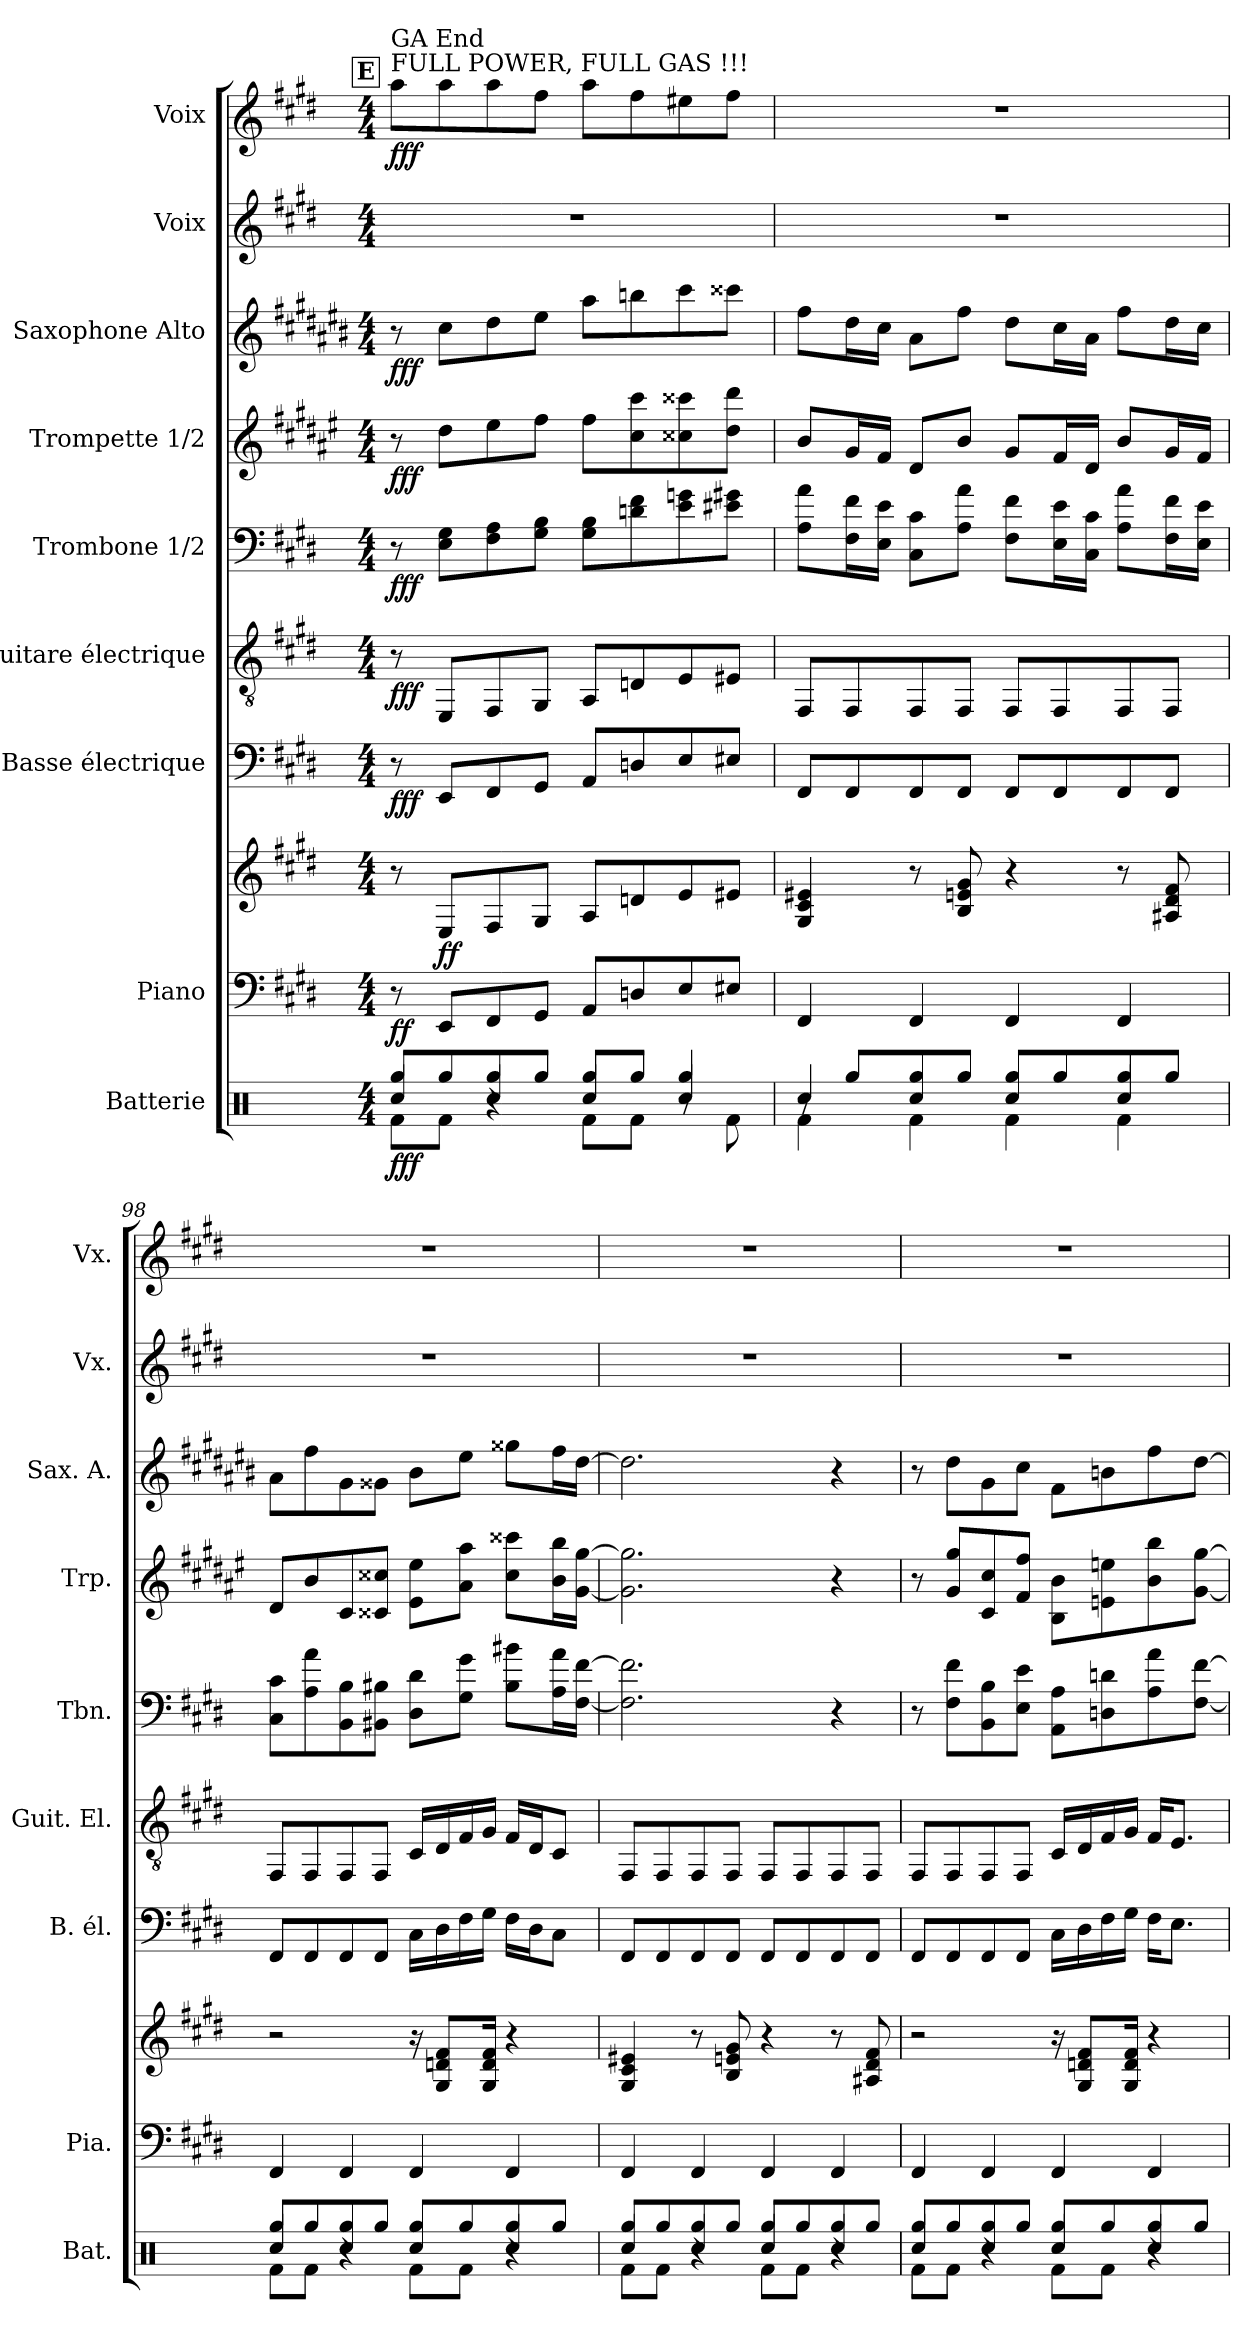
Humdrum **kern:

**kern	**dynam	**kern	**kern	**dynam	**kern	**dynam	**kern	**dynam	**kern	**dynam	**kern	**dynam	**kern	**dynam	**kern	**kern	**dynam
*part9	*part9	*part8	*part8	*part8	*part7	*part7	*part6	*part6	*part5	*part5	*part4	*part4	*part3	*part3	*part2	*part1	*part1
*staff10	*staff10	*staff9	*staff8	*staff8/9	*staff7	*staff7	*staff6	*staff6	*staff5	*staff5	*staff4	*staff4	*staff3	*staff3	*staff2	*staff1	*staff1
*I"Batterie	*	*I"Piano	*	*	*I"Basse électrique	*	*I"Guitare électrique	*	*I"Trombone 1/2	*	*I"Trompette 1/2	*	*I"Saxophone Alto	*	*I"Voix	*I"Voix	*
*I'Bat.	*	*I'Pia.	*	*	*I'B. él.	*	*I'Guit. El.	*	*I'Tbn.	*	*I'Trp.	*	*I'Sax. A.	*	*I'Vx.	*I'Vx.	*
*clefX	*	*clefF4	*clefG2	*	*clefF4	*	*clefGv2	*	*clefF4	*	*clefG2	*	*clefG2	*	*clefG2	*clefG2	*
*	*	*	*	*	*ITrd7c12	*	*	*	*	*	*ITrd1c2	*	*ITrd5c9	*	*	*	*
*k[]	*	*k[f#c#g#d#]	*k[f#c#g#d#]	*	*k[f#c#g#d#]	*	*k[f#c#g#d#]	*	*k[f#c#g#d#]	*	*k[f#c#g#d#]	*	*k[f#c#g#d#]	*	*k[f#c#g#d#]	*k[f#c#g#d#]	*
*M4/4	*	*M4/4	*M4/4	*	*M4/4	*	*M4/4	*	*M4/4	*	*M4/4	*	*M4/4	*	*M4/4	*M4/4	*
!!LO:REH:place=s1:a:B:fs=14:t=E
=96	=96	=96	=96	=96	=96	=96	=96	=96	=96	=96	=96	=96	=96	=96	=96	=96	=96
*^	*	*	*	*	*	*	*	*	*	*	*	*	*	*	*	*	*
*	*^	*	*	*	*	*	*	*	*	*	*	*	*	*	*	*	*	*
!	!	!	!	!	!	!	!	!	!	!	!	!	!	!	!	!	!	!LO:TX:a:t=FULL POWER, FULL GAS !!!	!
!	!	!	!	!	!	!	!	!	!	!	!	!	!	!	!	!	!	!LO:TX:a:t=GA End	!
!	!	!	!LO:DY:b	!	!	!LO:DY:b=2	!	!LO:DY:b	!	!LO:DY:b	!	!LO:DY:b	!	!LO:DY:b	!	!LO:DY:b	!	!	!LO:DY:b
8Rgg/L	8Rf\L	4Rcc/	fff	8r	8r	ff	8r	fff	8r	fff	8r	fff	8r	fff	8r	fff	1r	8aa\L	fff
!	!	!	!	!	!	!LO:DY:b	!	!	!	!	!	!	!	!	!	!	!	!	!
8Rgg/	8Rf\J	.	.	8EE/L	8E/L	ff	8EEE/L	.	8EE/L	.	8E\ 8G#\L	.	8cc#\L	.	8e\L	.	.	8aa\	.
8Rgg/	4r	4Rcc/	.	8FF#/	8F#/	.	8FFF#/	.	8FF#/	.	8F#\ 8A\	.	8dd#\	.	8f#\	.	.	8aa\	.
8Rgg/J	.	.	.	8GG#/J	8G#/J	.	8GGG#/J	.	8GG#/J	.	8G#\ 8B\J	.	8ee\J	.	8g#\J	.	.	8ff#\J	.
8Rgg/L	8Rf\L	4Rcc/	.	8AA/L	8A/L	.	8AAA/L	.	8AA/L	.	8G#\ 8B\L	.	8ee\L	.	8cc#\L	.	.	8aa\L	.
8Rgg/J	8Rf\J	.	.	8Dn/	8dn/	.	8DDn/	.	8Dn/	.	8dn\ 8f#\	.	8b\ 8bb\	.	8ddn\	.	.	8ff#\	.
4Rgg/	8r	4Rcc/	.	8E/	8e/	.	8EE/	.	8E/	.	8e\ 8gn\	.	8b#X\ 8bb#X\	.	8ee\	.	.	8ee#X\	.
.	8Rf\	.	.	8E#X/J	8e#X/J	.	8EE#X/J	.	8E#X/J	.	8e#X\ 8g#X\J	.	8cc#\ 8ccc#\J	.	8ee#X\J	.	.	8ff#\J	.
!!LO:PB:g=z
=97	=97	=97	=97	=97	=97	=97	=97	=97	=97	=97	=97	=97	=97	=97	=97	=97	=97	=97	=97
8r	4Rf\	4Rcc/	.	4FF#/	4G#/ 4c#/ 4e#X/	.	8FFF#/L	.	8FF#/L	.	8A\ 8a\L	.	8a/L	.	8a\L	.	1r	1r	.
8Rgg/L	.	.	.	.	.	.	8FFF#/	.	8FF#/	.	16F#\ 16f#\L	.	16f#/L	.	16f#\L	.	.	.	.
.	.	.	.	.	.	.	.	.	.	.	16E\ 16e\JJ	.	16e/JJ	.	16e\JJ	.	.	.	.
8Rgg/	4Rf\	4Rcc/	.	4FF#/	8r	.	8FFF#/	.	8FF#/	.	8C#\ 8c#\L	.	8c#/L	.	8c#\L	.	.	.	.
8Rgg/J	.	.	.	.	8B/ 8en/ 8g#/	.	8FFF#/J	.	8FF#/J	.	8A\ 8a\J	.	8a/J	.	8a\J	.	.	.	.
8Rgg/L	4Rf\	4Rcc/	.	4FF#/	4r	.	8FFF#/L	.	8FF#/L	.	8F#\ 8f#\L	.	8f#/L	.	8f#\L	.	.	.	.
8Rgg/	.	.	.	.	.	.	8FFF#/	.	8FF#/	.	16E\ 16e\L	.	16e/L	.	16e\L	.	.	.	.
.	.	.	.	.	.	.	.	.	.	.	16C#\ 16c#\JJ	.	16c#/JJ	.	16c#\JJ	.	.	.	.
8Rgg/	4Rf\	4Rcc/	.	4FF#/	8r	.	8FFF#/	.	8FF#/	.	8A\ 8a\L	.	8a/L	.	8a\L	.	.	.	.
8Rgg/J	.	.	.	.	8A#X/ 8d#/ 8f#/	.	8FFF#/J	.	8FF#/J	.	16F#\ 16f#\L	.	16f#/L	.	16f#\L	.	.	.	.
.	.	.	.	.	.	.	.	.	.	.	16E\ 16e\JJ	.	16e/JJ	.	16e\JJ	.	.	.	.
=98	=98	=98	=98	=98	=98	=98	=98	=98	=98	=98	=98	=98	=98	=98	=98	=98	=98	=98	=98
8Rgg/L	8Rf\L	4Rcc/	.	4FF#/	2r	.	8FFF#/L	.	8FF#/L	.	8C#\ 8c#\L	.	8c#/L	.	8c#\L	.	1r	1r	.
8Rgg/	8Rf\J	.	.	.	.	.	8FFF#/	.	8FF#/	.	8A\ 8a\	.	8a/	.	8a\	.	.	.	.
8Rgg/	4r	4Rcc/	.	4FF#/	.	.	8FFF#/	.	8FF#/	.	8BB\ 8B\	.	8B/	.	8B\	.	.	.	.
8Rgg/J	.	.	.	.	.	.	8FFF#/J	.	8FF#/J	.	8BB#X\ 8B#X\J	.	8B#X/ 8b#X/J	.	8B#X\J	.	.	.	.
8Rgg/L	8Rf\L	4Rcc/	.	4FF#/	16r	.	16CC#\LL	.	16C#/LL	.	8D#\ 8d#\L	.	8d#\ 8dd#\L	.	8d#\L	.	.	.	.
.	.	.	.	.	8G#/ 8dn/ 8f#/L	.	16DD#\	.	16D#/	.	.	.	.	.	.	.	.	.	.
8Rgg/	8Rf\J	.	.	.	.	.	16FF#\	.	16F#/	.	8G#\ 8g#\J	.	8g#\ 8gg#\J	.	8g#\J	.	.	.	.
.	.	.	.	.	16G#/ 16d/ 16f#/Jk	.	16GG#\JJ	.	16G#/JJ	.	.	.	.	.	.	.	.	.	.
8Rgg/	4r	4Rcc/	.	4FF#/	4r	.	16FF#\LL	.	16F#/LL	.	8B#\ 8b#X\L	.	8b#\ 8bb#X\L	.	8b#X\L	.	.	.	.
.	.	.	.	.	.	.	16DD#\J	.	16D#/J	.	.	.	.	.	.	.	.	.	.
8Rgg/J	.	.	.	.	.	.	8CC#\J	.	8C#/J	.	16A\ 16a\L	.	16a\ 16aa\L	.	16a\L	.	.	.	.
.	.	.	.	.	.	.	.	.	.	.	[16F#\ [16f#\JJ	.	[16f#\ [16ff#\JJ	.	[16f#\JJ	.	.	.	.
=99	=99	=99	=99	=99	=99	=99	=99	=99	=99	=99	=99	=99	=99	=99	=99	=99	=99	=99	=99
8Rgg/L	8Rf\L	4Rcc/	.	4FF#/	4G#/ 4c#/ 4e#X/	.	8FFF#/L	.	8FF#/L	.	2.F#\] 2.f#\]	.	2.f#\] 2.ff#\]	.	2.f#\]	.	1r	1r	.
8Rgg/	8Rf\J	.	.	.	.	.	8FFF#/	.	8FF#/	.	.	.	.	.	.	.	.	.	.
8Rgg/	4r	4Rcc/	.	4FF#/	8r	.	8FFF#/	.	8FF#/	.	.	.	.	.	.	.	.	.	.
8Rgg/J	.	.	.	.	8B/ 8en/ 8g#/	.	8FFF#/J	.	8FF#/J	.	.	.	.	.	.	.	.	.	.
8Rgg/L	8Rf\L	4Rcc/	.	4FF#/	4r	.	8FFF#/L	.	8FF#/L	.	.	.	.	.	.	.	.	.	.
8Rgg/	8Rf\J	.	.	.	.	.	8FFF#/	.	8FF#/	.	.	.	.	.	.	.	.	.	.
8Rgg/	4r	4Rcc/	.	4FF#/	8r	.	8FFF#/	.	8FF#/	.	4r	.	4r	.	4r	.	.	.	.
8Rgg/J	.	.	.	.	8A#X/ 8d#/ 8f#/	.	8FFF#/J	.	8FF#/J	.	.	.	.	.	.	.	.	.	.
=100	=100	=100	=100	=100	=100	=100	=100	=100	=100	=100	=100	=100	=100	=100	=100	=100	=100	=100	=100
8Rgg/L	8Rf\L	4Rcc/	.	4FF#/	2r	.	8FFF#/L	.	8FF#/L	.	8r	.	8r	.	8r	.	1r	1r	.
8Rgg/	8Rf\J	.	.	.	.	.	8FFF#/	.	8FF#/	.	8F#\ 8f#\L	.	8f#/ 8ff#/L	.	8f#\L	.	.	.	.
8Rgg/	4r	4Rcc/	.	4FF#/	.	.	8FFF#/	.	8FF#/	.	8BB\ 8B\	.	8B/ 8b/	.	8B\	.	.	.	.
8Rgg/J	.	.	.	.	.	.	8FFF#/J	.	8FF#/J	.	8E\ 8e\J	.	8e/ 8ee/J	.	8e\J	.	.	.	.
8Rgg/L	8Rf\L	4Rcc/	.	4FF#/	16r	.	16CC#\LL	.	16C#/LL	.	8AA\ 8A\L	.	8A\ 8a\L	.	8A\L	.	.	.	.
.	.	.	.	.	8G#/ 8dn/ 8f#/L	.	16DD#\	.	16D#/	.	.	.	.	.	.	.	.	.	.
8Rgg/	8Rf\J	.	.	.	.	.	16FF#\	.	16F#/	.	8Dn\ 8dn\	.	8dn\ 8ddn\	.	8dn\	.	.	.	.
.	.	.	.	.	16G#/ 16d/ 16f#/Jk	.	16GG#\JJ	.	16G#/JJ	.	.	.	.	.	.	.	.	.	.
8Rgg/	4r	4Rcc/	.	4FF#/	4r	.	16FF#\KL	.	16F#/KL	.	8A\ 8a\	.	8a\ 8aa\	.	8a\	.	.	.	.
.	.	.	.	.	.	.	8.EE\J	.	8.E/J	.	.	.	.	.	.	.	.	.	.
8Rgg/J	.	.	.	.	.	.	.	.	.	.	[8F#\ [8f#\J	.	[8f#\ [8ff#\J	.	[8f#\J	.	.	.	.
*v	*v	*v	*	*	*	*	*	*	*	*	*	*	*	*	*	*	*	*	*
=	=	=	=	=	=	=	=	=	=	=	=	=	=	=	=	=	=
*-	*-	*-	*-	*-	*-	*-	*-	*-	*-	*-	*-	*-	*-	*-	*-	*-	*-
